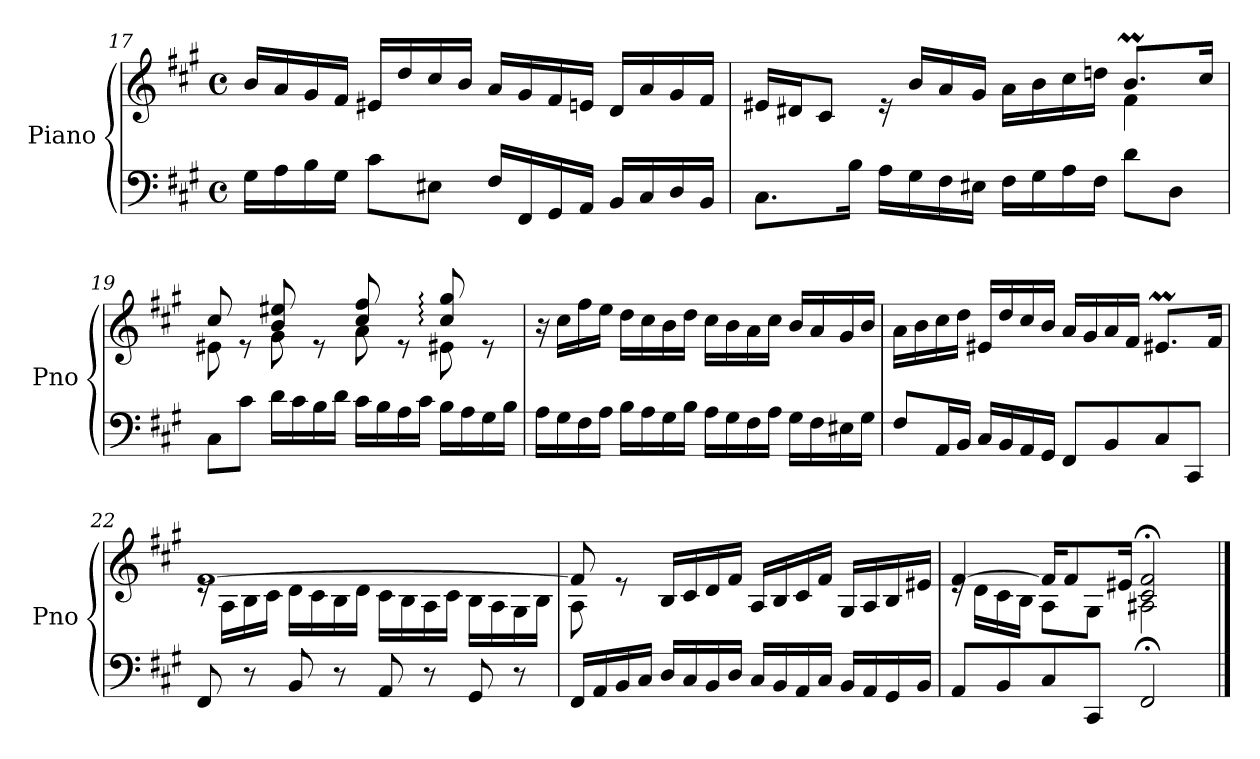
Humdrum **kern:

**kern	**kern
*part1	*part1
*staff2	*staff1
*I"Piano	*
*I'Pno	*
*clefF4	*clefG2
*k[f#c#g#]	*k[f#c#g#]
*M4/4	*M4/4
*met(c)	*met(c)
=17	=17
16G#\LL	16b/LL
16A\	16a/
16B\	16g#/
16G#\JJ	16f#/JJ
8c#\L	16e#X/LL
.	16dd/
8E#X\J	16cc#/
.	16b/JJ
16F#/LL	16a/LL
16FF#/	16g#/
16GG#/	16f#/
16AA/JJ	16en/JJ
16BB/LL	16d/LL
16C#/	16a/
16D/	16g#/
16BB/JJ	16f#/JJ
=18	=18
*	*^
8.C#\L	16e#X/LL	2.ryy
.	16d#X/J	.
.	8c#/J	.
16B\Jk	.	.
16A\LL	16re	.
16G#\	16b/LL	.
16F#\	16a/	.
16E#X\JJ	16g#/JJ	.
16F#\LL	16a\LL	.
16G#\	16b\	.
16A\	16cc#\	.
16F#\JJ	16ddn\JJ	.
8d\L	8.bM/L	4f#\
8D\J	.	.
.	16cc#/Jk	.
!!LO:LB:g=z	!!
=19	=19	=19
8C#\L	8cc#/	8e#X\
8c#\J	8re	8ryy
16d\LL	8b/ 8ee#X/	8g#\
16c#\	.	.
16B\	8re	8ryy
16d\JJ	.	.
16c#\LL	8cc#/ 8ff#/	8a\
16B\	.	.
16A\	8re	8ryy
16c#\JJ	.	.
16B\LL	8cc#/: 8gg#/:	8e#X\
16A\	.	.
16G#\	8re	8ryy
16B\JJ	.	.
*	*v	*v
=20	=20
16A\LL	16r
16G#\	16cc#\LL
16F#\	16ff#\
16A\JJ	16ee\JJ
16B\LL	16dd\LL
16A\	16cc#\
16G#\	16b\
16B\JJ	16dd\JJ
16A\LL	16cc#\LL
16G#\	16b\
16F#\	16a\
16A\JJ	16cc#\JJ
16G#\LL	16b/LL
16F#\	16a/
16E#X\	16g#/
16G#\JJ	16b/JJ
=21	=21
8F#/L	16a\LL
.	16b\
16AA/L	16cc#\
16BB/JJ	16dd\JJ
16C#/LL	16e#X/LL
16BB/	16dd/
16AA/	16cc#/
16GG#/JJ	16b/JJ
8FF#/L	16a/LL
.	16g#/
8BB/	16a/
.	16f#/JJ
8C#/	8.e#Xm/L
8CC#/J	.
.	16f#/Jk
!!LO:LB:g=z
=22	=22
*	*^
8FF#/	[1f#	16re
.	.	16A\LL
8r	.	16B\
.	.	16c#\JJ
8BB/	.	16d\LL
.	.	16c#\
8r	.	16B\
.	.	16d\JJ
8AA/	.	16c#\LL
.	.	16B\
8r	.	16A\
.	.	16c#\JJ
8GG#/	.	16B\LL
.	.	16A\
8r	.	16G#\
.	.	16B\JJ
=23	=23	=23
16FF#/LL	8f#/]	8A\
16AA/	.	.
16BB/	8re	8ryy
16C#/JJ	.	.
16D/LL	16B/LL	2.ryy
16C#/	16c#/	.
16BB/	16d/	.
16D/JJ	16f#/JJ	.
16C#/LL	16A/LL	.
16BB/	16B/	.
16AA/	16c#/	.
16C#/JJ	16f#/JJ	.
16BB/LL	16G#/LL	.
16AA/	16A/	.
16GG#/	16B/	.
16BB/JJ	16e#X/JJ	.
=24	=24	=24
8AA/L	[4f#/	16re
.	.	16d\LL
8BB/	.	16c#\
.	.	16B\JJ
8C#/	16f#/KL]	8A\L
.	8f#/	.
8CC#/J	.	8G#\J
.	16e#X/Jk	.
2FF#;/	2c#/;< 2f#/;<	2A#X\
*	*v	*v
==	==
*-	*-
